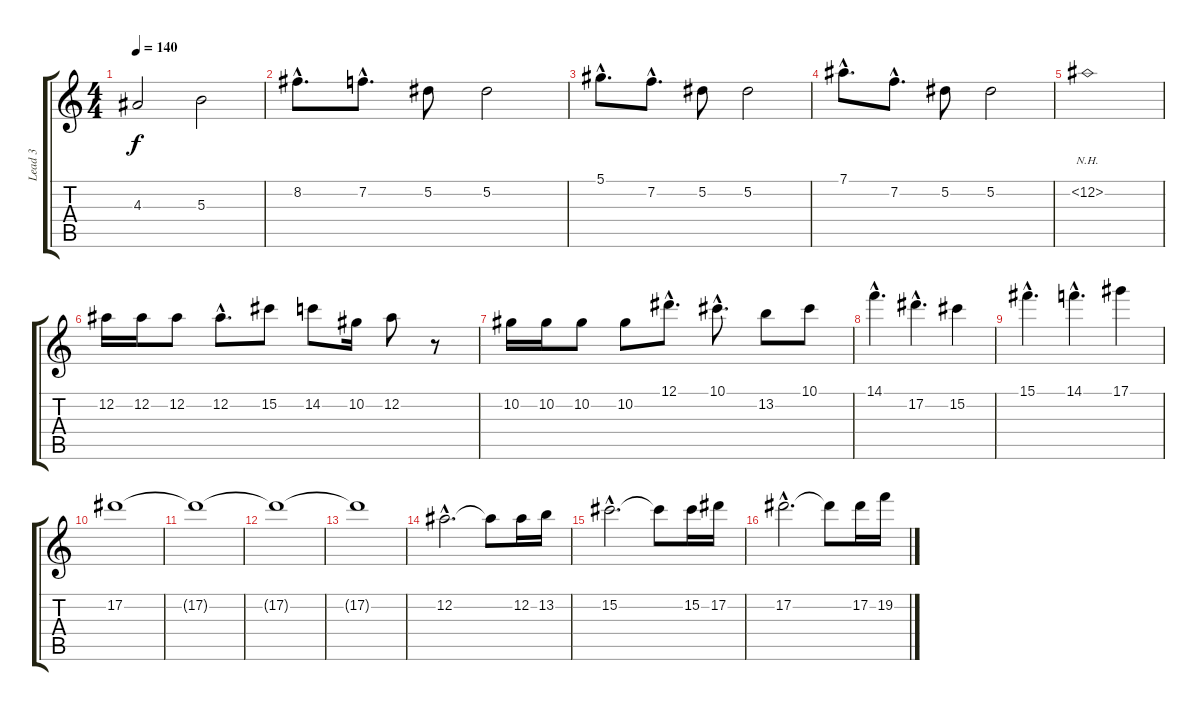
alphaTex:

\track ("Lead 3" "Lead 3") {instrument distortionguitar}
\staff {score tabs}
\tuning (Eb4 Bb3 Gb3 Db3 Ab2 Eb2) {hide}
\ts (4 4)
\tempo 140
\clef g2
\ks c
4.3.2{dy f} 5.3.2 |
8.2{hac}.8{d} 7.2{hac}.8{d} 5.2.8 5.2.2 |
5.1{hac}.8{d} 7.2{hac}.8{d} 5.2.8 5.2.2 |
7.1{hac}.8{d} 7.2{hac}.8{d} 5.2.8 5.2.2 |
12.2{nh}.1 |
12.2.16 12.2.16 12.2.8 12.2{hac}.8{d} 15.2.8 14.2.8 10.2.16 12.2.8 r.8 |
10.2.16 10.2.16 10.2.8 10.2.8 12.1{hac}.8{d} 10.1{hac}.8{d} 13.2.8 10.1.8 |
14.1{hac}.4{d} 17.2{hac}.4{d} 15.2.4 |
15.1{hac}.4{d} 14.1{hac}.4{d} 17.1.4 |
17.2.1 |
17.2{t}.1 |
17.2{t}.1 |
17.2{t}.1 |
12.2{hac}.2{d} 12.2{t}.8 12.2.16 13.2.16 |
15.2{hac}.2{d} 15.2{t}.8 15.2.16 17.2.16 |
17.2{hac}.2{d} 17.2{t}.8 17.2.16 19.2.16
